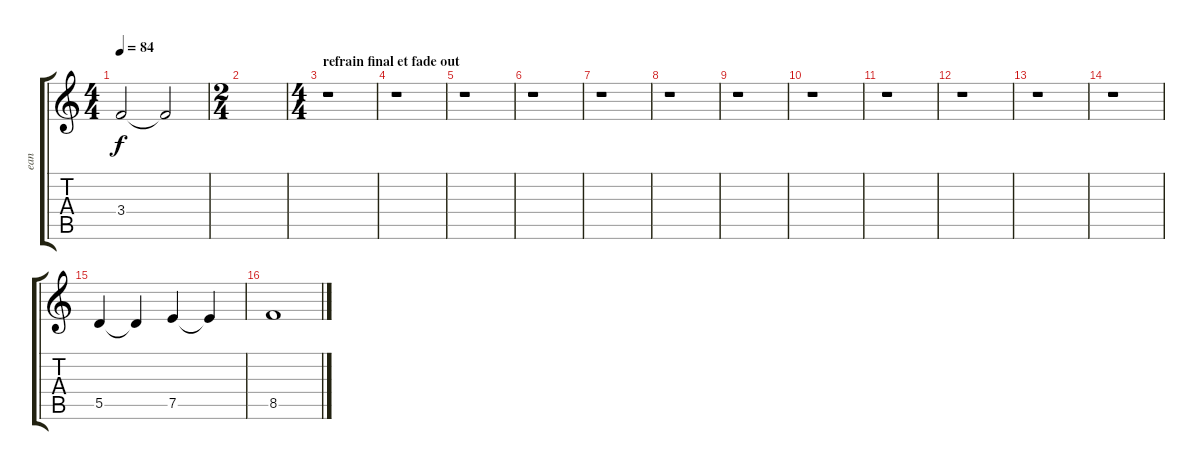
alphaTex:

\track ("ean" "ean") {instrument electricguitarjazz}
\staff {score tabs}
\tuning (E4 B3 G3 D3 A2 E2) {hide}
\ts (4 4)
\tempo 84
\clef g2
\ks c
3.4.2{dy f} 3.4{t}.2 |
\ts (2 4)
|
\ts (4 4)
\section ("" "refrain final et fade out")
r.1 |
r.1 |
r.1 |
r.1 |
r.1 |
r.1 |
r.1 |
r.1 |
r.1 |
r.1 |
r.1 |
r.1 |
5.5.4{volume 13 balance 8 instrument choiraahs} 5.5{t}.4 7.5.4 7.5{t}.4 |
8.5.1
